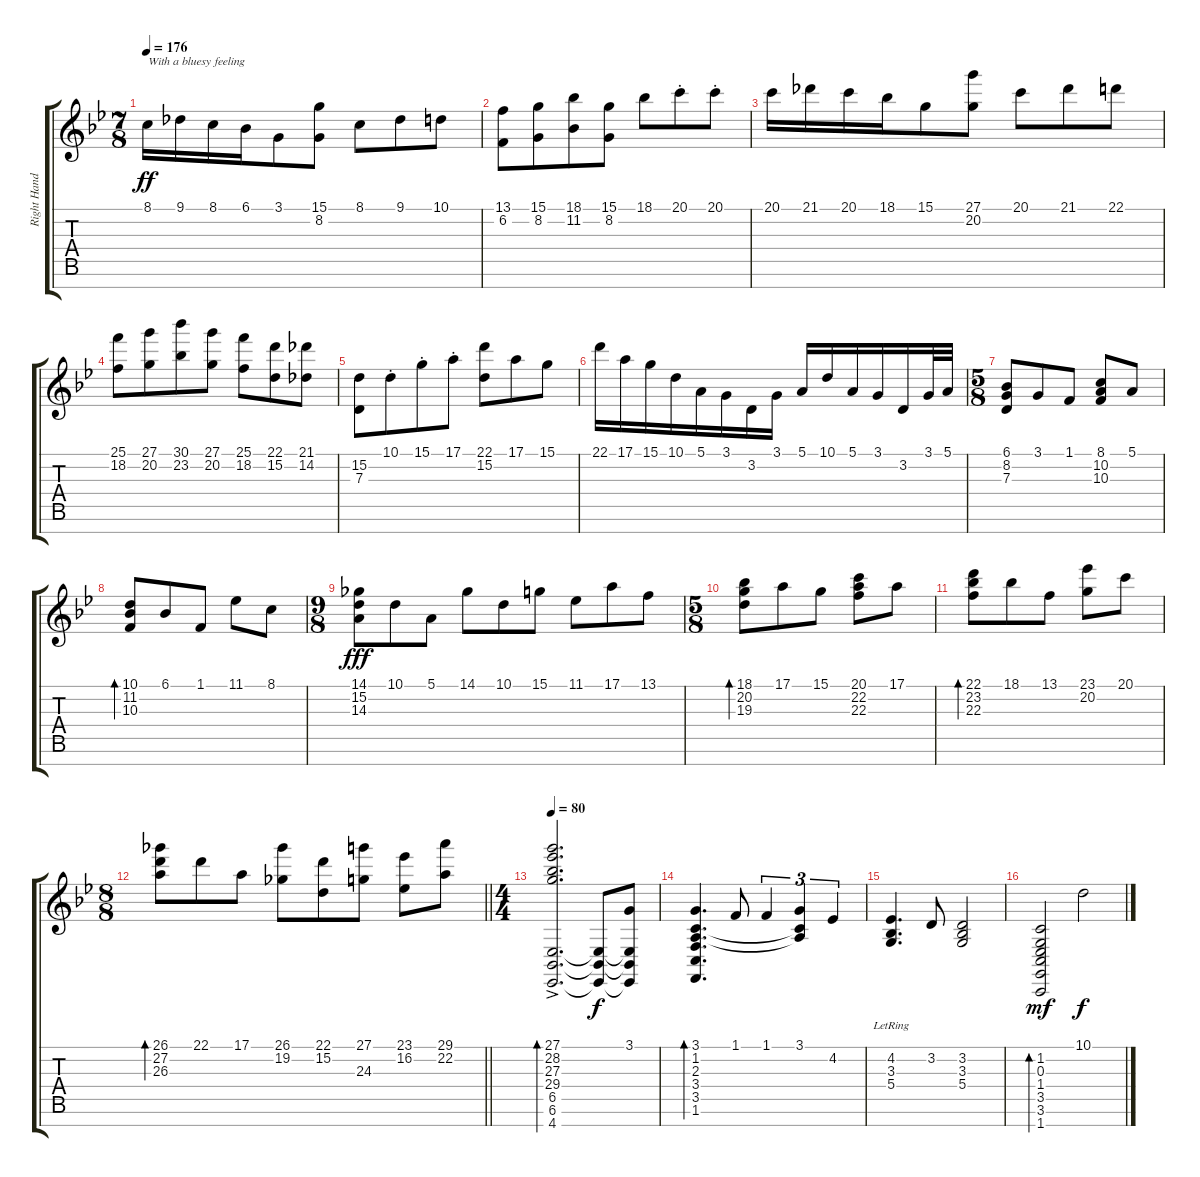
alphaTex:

\track ("Right Hand" "Right Hand") {instrument acousticgrandpiano}
\staff {score tabs}
\tuning (E4 B3 G3 D3 A2 E2 B1) {hide}
\ts (7 8)
\tempo 176
\clef g2
\ks bb
8.1.16{txt "With a bluesy feeling" dy ff} 9.1.16 8.1.16 6.1.16 3.1.8 (15.1 8.2).8 8.1.8 9.1.8 10.1.8 |
(13.1 6.2).8 (15.1 8.2).8 (18.1 11.2).8 (15.1 8.2).8 18.1.8 20.1{st}.8 20.1{st}.8 |
20.1.16 21.1.16 20.1.16 18.1.16 15.1.8 (27.1 20.2).8 20.1.8 21.1.8 22.1.8 |
(25.1 18.2).8 (27.1 20.2).8 (30.1 23.2).8 (27.1 20.2).8 (25.1 18.2).8 (22.1 15.2).8 (21.1 14.2).8 |
(15.2 7.3).8 10.1{st}.8 15.1{st}.8 17.1{st}.8 (22.1 15.2).8 17.1.8 15.1.8 |
22.1.16 17.1.16 15.1.16 10.1.16 5.1.16 3.1.16 3.2.16 3.1.16 5.1.16 10.1.16 5.1.16 3.1.16 3.2.16 3.1.32 5.1.32 |
\ts (5 8)
(6.1 8.2 7.3).8 3.1.8 1.1.8 (8.1 10.2 10.3).8 5.1.8 |
(10.1 11.2 10.3).8{bd 240} 6.1.8 1.1.8 11.1.8 8.1.8 |
\ts (9 8)
(14.1 15.2 14.3).8{dy fff} 10.1.8 5.1.8 14.1.8 10.1.8 15.1.8 11.1.8 17.1.8 13.1.8 |
\ts (5 8)
(18.1 20.2 19.3).8{bd 240} 17.1.8 15.1.8 (20.1 22.2 22.3).8 17.1.8 |
(22.1 23.2 22.3).8{bd 240} 18.1.8 13.1.8 (23.1 20.2).8 20.1.8 |
\ts (8 8)
\barLineRight lightlight
(26.1 27.2 26.3).8{bd 240} 22.1.8 17.1.8 (26.1 19.2).8 (22.1 15.2).8 (27.1 24.3).8 (23.1 16.2).8 (29.1 22.2).8 |
\ts (4 4)
\tempo 80
(27.1{ac} 28.2{ac} 27.3{ac} 29.4{ac} 6.5{ac} 6.6{ac} 4.7{ac}).2{d bd 240} (6.5{t} 6.6{t} 4.7{t}).8{dy f} (3.1 6.5{t} 6.6{t} 4.7{t}).8 |
(3.1 1.2 2.3 3.4 3.5 1.6).4{d bd 240} 1.1.8 1.1.4{tu (3 2)} (3.1 1.2{t} 2.3{t}).4{tu (3 2)} 4.2.4{tu (3 2)} |
(4.2 3.3{lr} 5.4{lr}).4{d} 3.2.8 (3.2 3.3 5.4).2 |
(1.2 0.3 1.4 3.5 3.6 1.7).2{bd 240 dy mf} 10.1.2{dy f}
